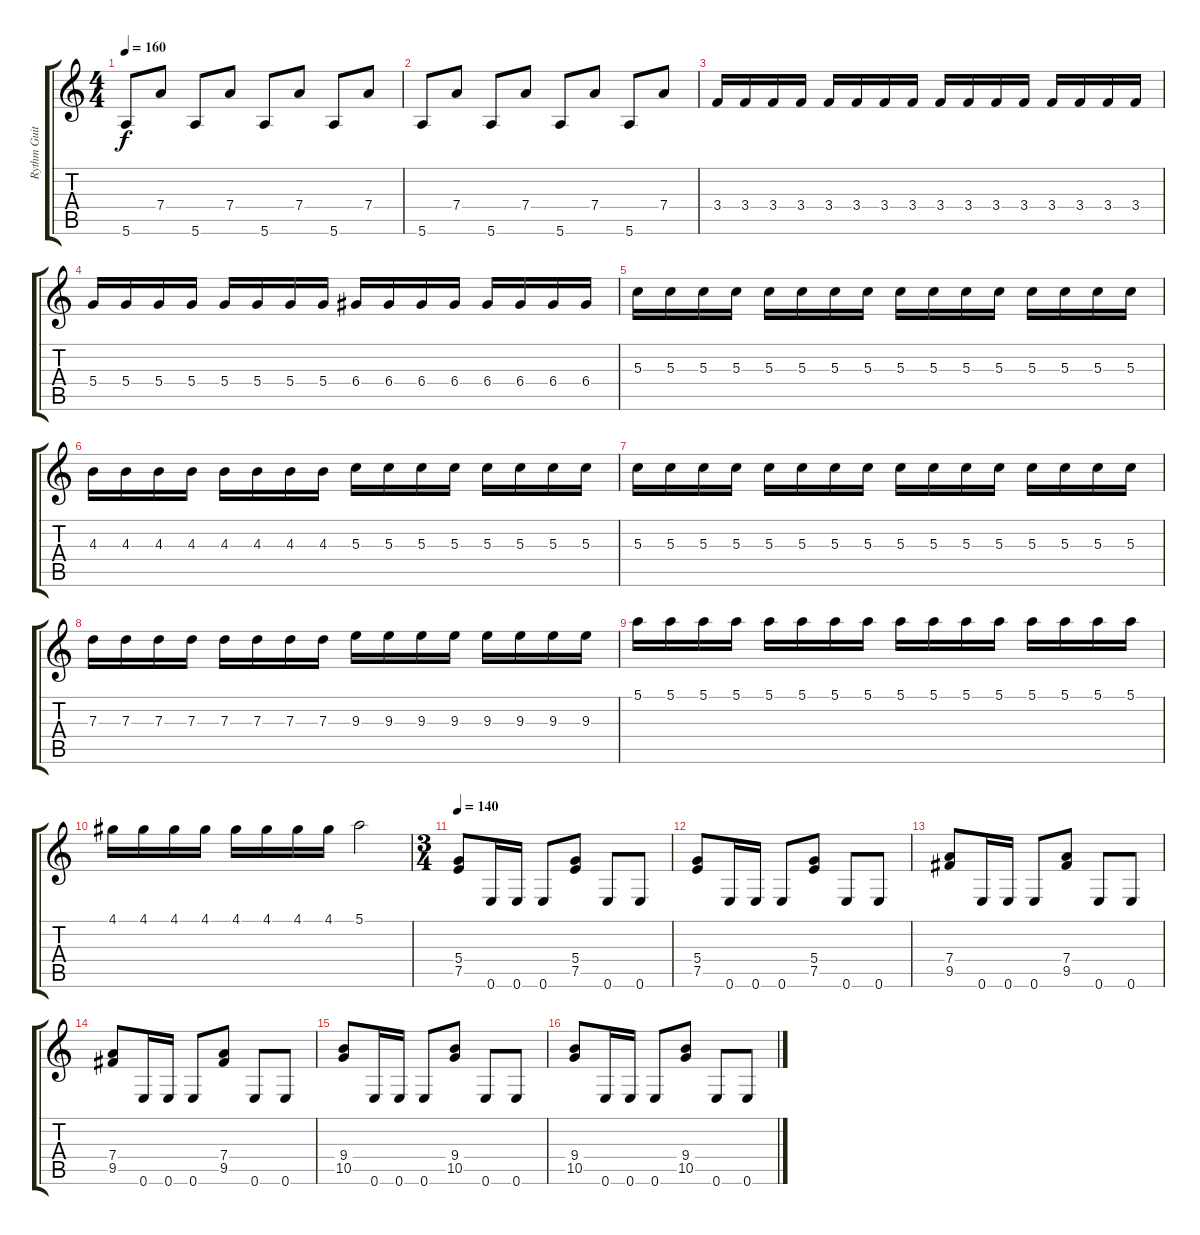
\track ("Rythm Guitar 1" "Rythm Guit") {instrument distortionguitar}
\staff {score tabs}
\tuning (E4 B3 G3 D3 A2 E2) {hide}
\ts (4 4)
\tempo 160
\clef g2
\ks c
5.6.8{dy f} 7.4.8 5.6.8 7.4.8 5.6.8 7.4.8 5.6.8 7.4.8 |
5.6.8 7.4.8 5.6.8 7.4.8 5.6.8 7.4.8 5.6.8 7.4.8 |
3.4.16 3.4.16 3.4.16 3.4.16 3.4.16 3.4.16 3.4.16 3.4.16 3.4.16 3.4.16 3.4.16 3.4.16 3.4.16 3.4.16 3.4.16 3.4.16 |
5.4.16 5.4.16 5.4.16 5.4.16 5.4.16 5.4.16 5.4.16 5.4.16 6.4.16 6.4.16 6.4.16 6.4.16 6.4.16 6.4.16 6.4.16 6.4.16 |
5.3.16 5.3.16 5.3.16 5.3.16 5.3.16 5.3.16 5.3.16 5.3.16 5.3.16 5.3.16 5.3.16 5.3.16 5.3.16 5.3.16 5.3.16 5.3.16 |
4.3.16 4.3.16 4.3.16 4.3.16 4.3.16 4.3.16 4.3.16 4.3.16 5.3.16 5.3.16 5.3.16 5.3.16 5.3.16 5.3.16 5.3.16 5.3.16 |
5.3.16 5.3.16 5.3.16 5.3.16 5.3.16 5.3.16 5.3.16 5.3.16 5.3.16 5.3.16 5.3.16 5.3.16 5.3.16 5.3.16 5.3.16 5.3.16 |
7.3.16 7.3.16 7.3.16 7.3.16 7.3.16 7.3.16 7.3.16 7.3.16 9.3.16 9.3.16 9.3.16 9.3.16 9.3.16 9.3.16 9.3.16 9.3.16 |
5.1.16 5.1.16 5.1.16 5.1.16 5.1.16 5.1.16 5.1.16 5.1.16 5.1.16 5.1.16 5.1.16 5.1.16 5.1.16 5.1.16 5.1.16 5.1.16 |
4.1.16 4.1.16 4.1.16 4.1.16 4.1.16 4.1.16 4.1.16 4.1.16 5.1.2 |
\ts (3 4)
\tempo 140
(5.4 7.5).8 0.6.16 0.6.16 0.6.8 (5.4 7.5).8 0.6.8 0.6.8 |
(5.4 7.5).8 0.6.16 0.6.16 0.6.8 (5.4 7.5).8 0.6.8 0.6.8 |
(7.4 9.5).8 0.6.16 0.6.16 0.6.8 (7.4 9.5).8 0.6.8 0.6.8 |
(7.4 9.5).8 0.6.16 0.6.16 0.6.8 (7.4 9.5).8 0.6.8 0.6.8 |
(9.4 10.5).8 0.6.16 0.6.16 0.6.8 (9.4 10.5).8 0.6.8 0.6.8 |
(9.4 10.5).8 0.6.16 0.6.16 0.6.8 (9.4 10.5).8 0.6.8 0.6.8
